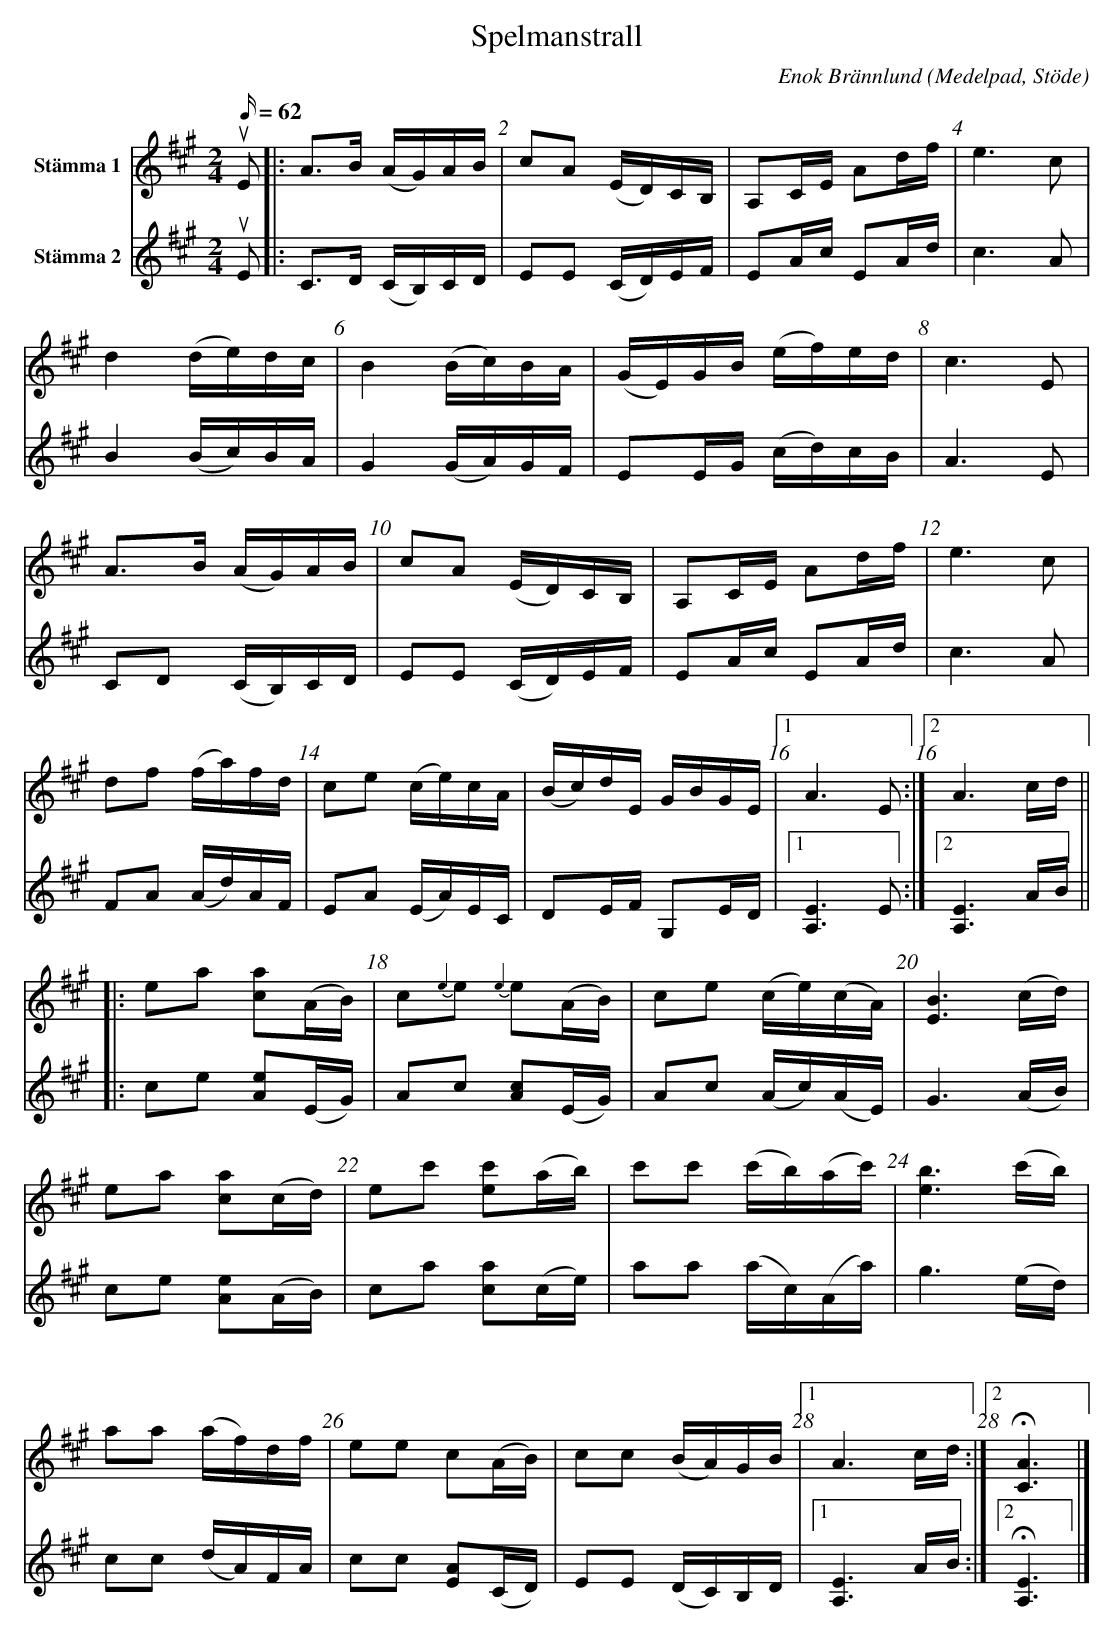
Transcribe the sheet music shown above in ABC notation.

X:1
T: Spelmanstrall
M: 2/4
L: 1/16
C: Enok Brännlund
O: Medelpad, Stöde
Q: 62
V:1 name="Stämma 1"
V:2 name="Stämma 2"
K: A
[V:1] uE2 \
[V:2] uE2 \
[V:1]|: A3B     (AG)AB    | c2A2         (ED)CB,  | A,2CE   A2df     | e6     c2   |
[V:2]|: C3D     (CB,)CD   | E2E2         (CD)EF   | E2Ac    E2Ad     | c6     A2   |
[V:1]   d4      (de)dc    | B4           (Bc)BA   | (GE)GB (ef)ed    | c6     E2   |
[V:2]   B4      (Bc)BA    | G4           (GA)GF   | E2EG   (cd)cB    | A6     E2   |
[V:1]   A3B     (AG)AB    | c2A2         (ED)CB,  | A,2CE   A2df     | e6     c2   |
[V:2]   C2D2    (CB,)CD   | E2E2         (CD)EF   | E2Ac    E2Ad     | c6     A2   |
[V:1]   d2f2    (fa)fd    | c2e2         (ce)cA   | (Bc)dE  GBGE     |1 A6    E2  :|2 A6    cd ||
[V:2]   F2A2    (Ad)AF    | E2A2         (EA)EC   | D2EF    G,2ED    |1[A,E]6 E2  :|2[A,E]6 AB ||
[V:1]|: e2a2   [ca]2(AB) | c2{e2}e2 {e2}  e2(AB)| c2e2   (ce)(cA)  | [EB]6 (cd)  |
[V:2]|: c2e2   [Ae]2(EG) | A2c2    [Ac]2(EG) | A2c2   (Ac)(AE)  | G6    (AB)  |
[V:1]   e2a2   [ca]2(cd) | e2c'2     [ec']2(ab)| c'2c'2 (c'b)(ac')| [eb]6 (c'b) |
[V:2]   c2e2   [Ae]2(AB) | c2a2     [ca]2(ce) | a2a2   (ac)(Aa)  | g6    (ed)  |
[V:1]   a2a2    (af)df    | e2e2         c2(AB)   | c2c2   (BA)GB    |1A6     cd  :|2H[CA]6 |]
[V:2]   c2c2    (dA)FA    | c2c2        [EA]2(CD) | E2E2   (DC)B,D   |1[A,E]6 AB  :|2H[A,E]6|]
